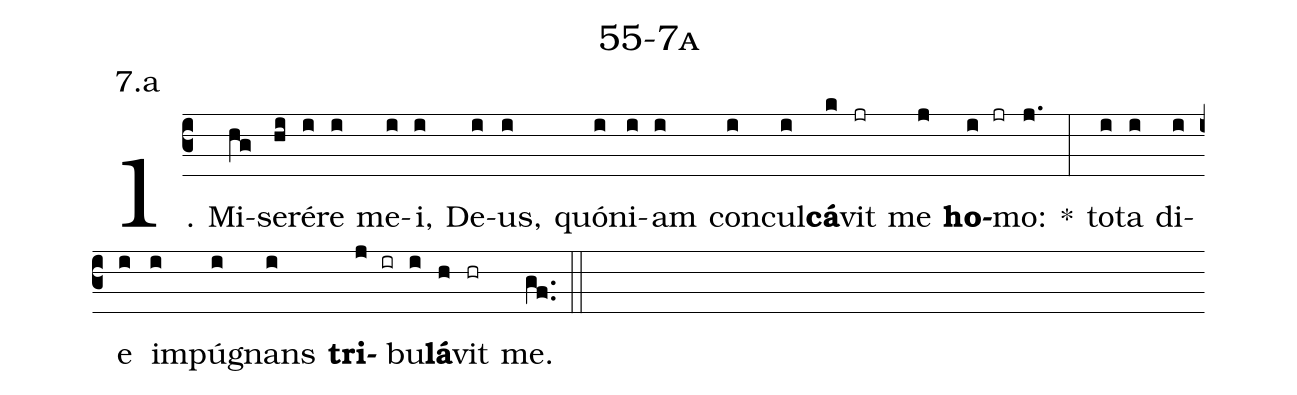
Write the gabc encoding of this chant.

name: 55-7a;
annotation: 7.a;
%%
(c3)1. Mi(hg)se(hi)ré(i)re(i) me(i)i,(i) De(i)us,(i) quón(i)i(i)am(i) con(i)cul(i)<b>cá</b>(k)vit(jr) me(j) <b>ho</b>(i jr)mo:(j.) *(:) to(i)ta(i) di(i)e(i) im(i)pú(i)gnans(i) <b>tri</b>(j ir)bu(i)<b>lá</b>(h)vit(hr) me.(gf..) (::)
